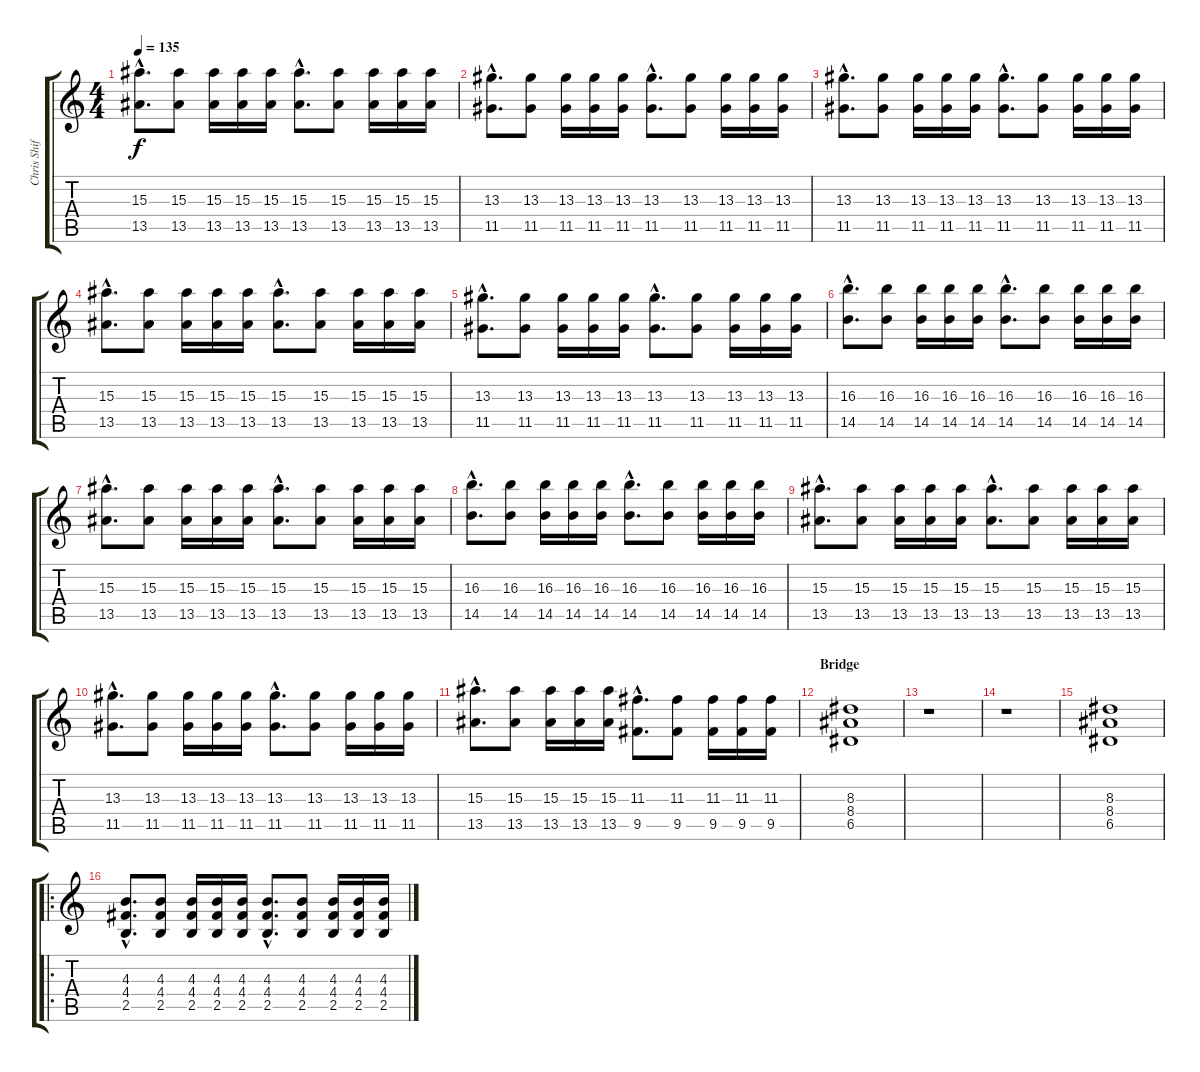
\track ("Chris Shifflet" "Chris Shif") {instrument overdrivenguitar}
\staff {score tabs}
\tuning (E4 B3 G3 D3 A2 E2) {hide}
\ts (4 4)
\tempo 135
\clef g2
\ks c
(15.3{hac} 13.5{hac}).8{d dy f} (15.3 13.5).8 (15.3 13.5).16 (15.3 13.5).16 (15.3 13.5).16 (15.3{hac} 13.5{hac}).8{d} (15.3 13.5).8 (15.3 13.5).16 (15.3 13.5).16 (15.3 13.5).16 |
(13.3{hac} 11.5{hac}).8{d} (13.3 11.5).8 (13.3 11.5).16 (13.3 11.5).16 (13.3 11.5).16 (13.3{hac} 11.5{hac}).8{d} (13.3 11.5).8 (13.3 11.5).16 (13.3 11.5).16 (13.3 11.5).16 |
(13.3{hac} 11.5{hac}).8{d} (13.3 11.5).8 (13.3 11.5).16 (13.3 11.5).16 (13.3 11.5).16 (13.3{hac} 11.5{hac}).8{d} (13.3 11.5).8 (13.3 11.5).16 (13.3 11.5).16 (13.3 11.5).16 |
(15.3{hac} 13.5{hac}).8{d} (15.3 13.5).8 (15.3 13.5).16 (15.3 13.5).16 (15.3 13.5).16 (15.3{hac} 13.5{hac}).8{d} (15.3 13.5).8 (15.3 13.5).16 (15.3 13.5).16 (15.3 13.5).16 |
(13.3{hac} 11.5{hac}).8{d} (13.3 11.5).8 (13.3 11.5).16 (13.3 11.5).16 (13.3 11.5).16 (13.3{hac} 11.5{hac}).8{d} (13.3 11.5).8 (13.3 11.5).16 (13.3 11.5).16 (13.3 11.5).16 |
(16.3{hac} 14.5{hac}).8{d} (16.3 14.5).8 (16.3 14.5).16 (16.3 14.5).16 (16.3 14.5).16 (16.3{hac} 14.5{hac}).8{d} (16.3 14.5).8 (16.3 14.5).16 (16.3 14.5).16 (16.3 14.5).16 |
(15.3{hac} 13.5{hac}).8{d} (15.3 13.5).8 (15.3 13.5).16 (15.3 13.5).16 (15.3 13.5).16 (15.3{hac} 13.5{hac}).8{d} (15.3 13.5).8 (15.3 13.5).16 (15.3 13.5).16 (15.3 13.5).16 |
(16.3{hac} 14.5{hac}).8{d} (16.3 14.5).8 (16.3 14.5).16 (16.3 14.5).16 (16.3 14.5).16 (16.3{hac} 14.5{hac}).8{d} (16.3 14.5).8 (16.3 14.5).16 (16.3 14.5).16 (16.3 14.5).16 |
(15.3{hac} 13.5{hac}).8{d} (15.3 13.5).8 (15.3 13.5).16 (15.3 13.5).16 (15.3 13.5).16 (15.3{hac} 13.5{hac}).8{d} (15.3 13.5).8 (15.3 13.5).16 (15.3 13.5).16 (15.3 13.5).16 |
(13.3{hac} 11.5{hac}).8{d} (13.3 11.5).8 (13.3 11.5).16 (13.3 11.5).16 (13.3 11.5).16 (13.3{hac} 11.5{hac}).8{d} (13.3 11.5).8 (13.3 11.5).16 (13.3 11.5).16 (13.3 11.5).16 |
(15.3{hac} 13.5{hac}).8{d} (15.3 13.5).8 (15.3 13.5).16 (15.3 13.5).16 (15.3 13.5).16 (11.3{hac} 9.5{hac}).8{d} (11.3 9.5).8 (11.3 9.5).16 (11.3 9.5).16 (11.3 9.5).16 |
\section ("" "Bridge")
(8.3 8.4 6.5).1 |
r.1 |
r.1 |
(8.3 8.4 6.5).1 |
\ro
(4.3{hac} 4.4{hac} 2.5{hac}).8{d} (4.3 4.4 2.5).8 (4.3 4.4 2.5).16 (4.3 4.4 2.5).16 (4.3 4.4 2.5).16 (4.3{hac} 4.4{hac} 2.5{hac}).8{d} (4.3 4.4 2.5).8 (4.3 4.4 2.5).16 (4.3 4.4 2.5).16 (4.3 4.4 2.5).16
